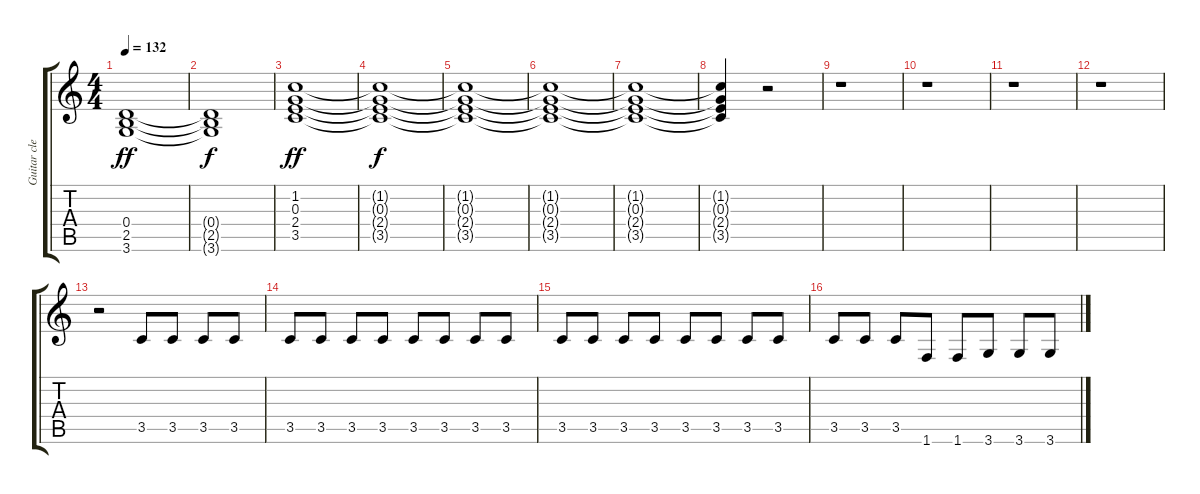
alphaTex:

\track ("Guitar clean" "Guitar cle") {instrument electricguitarclean}
\staff {score tabs}
\tuning (E4 B3 G3 D3 A2 E2) {hide}
\ts (4 4)
\tempo 132
\clef g2
\ks c
(0.4 2.5 3.6).1{dy ff} |
(0.4{t} 2.5{t} 3.6{t}).1{dy f} |
(1.2 0.3 2.4 3.5).1{dy ff} |
(1.2{t} 0.3{t} 2.4{t} 3.5{t}).1{dy f} |
(1.2{t} 0.3{t} 2.4{t} 3.5{t}).1 |
(1.2{t} 0.3{t} 2.4{t} 3.5{t}).1 |
(1.2{t} 0.3{t} 2.4{t} 3.5{t}).1 |
(1.2{t} 0.3{t} 2.4{t} 3.5{t}).4 r.2 |
r.1 |
r.1 |
r.1 |
r.1 |
r.2{instrument electricguitarmuted} 3.5.8 3.5.8 3.5.8 3.5.8 |
3.5.8 3.5.8 3.5.8 3.5.8 3.5.8 3.5.8 3.5.8 3.5.8 |
3.5.8 3.5.8 3.5.8 3.5.8 3.5.8 3.5.8 3.5.8 3.5.8 |
3.5.8 3.5.8 3.5.8 1.6.8 1.6.8 3.6.8 3.6.8 3.6.8
